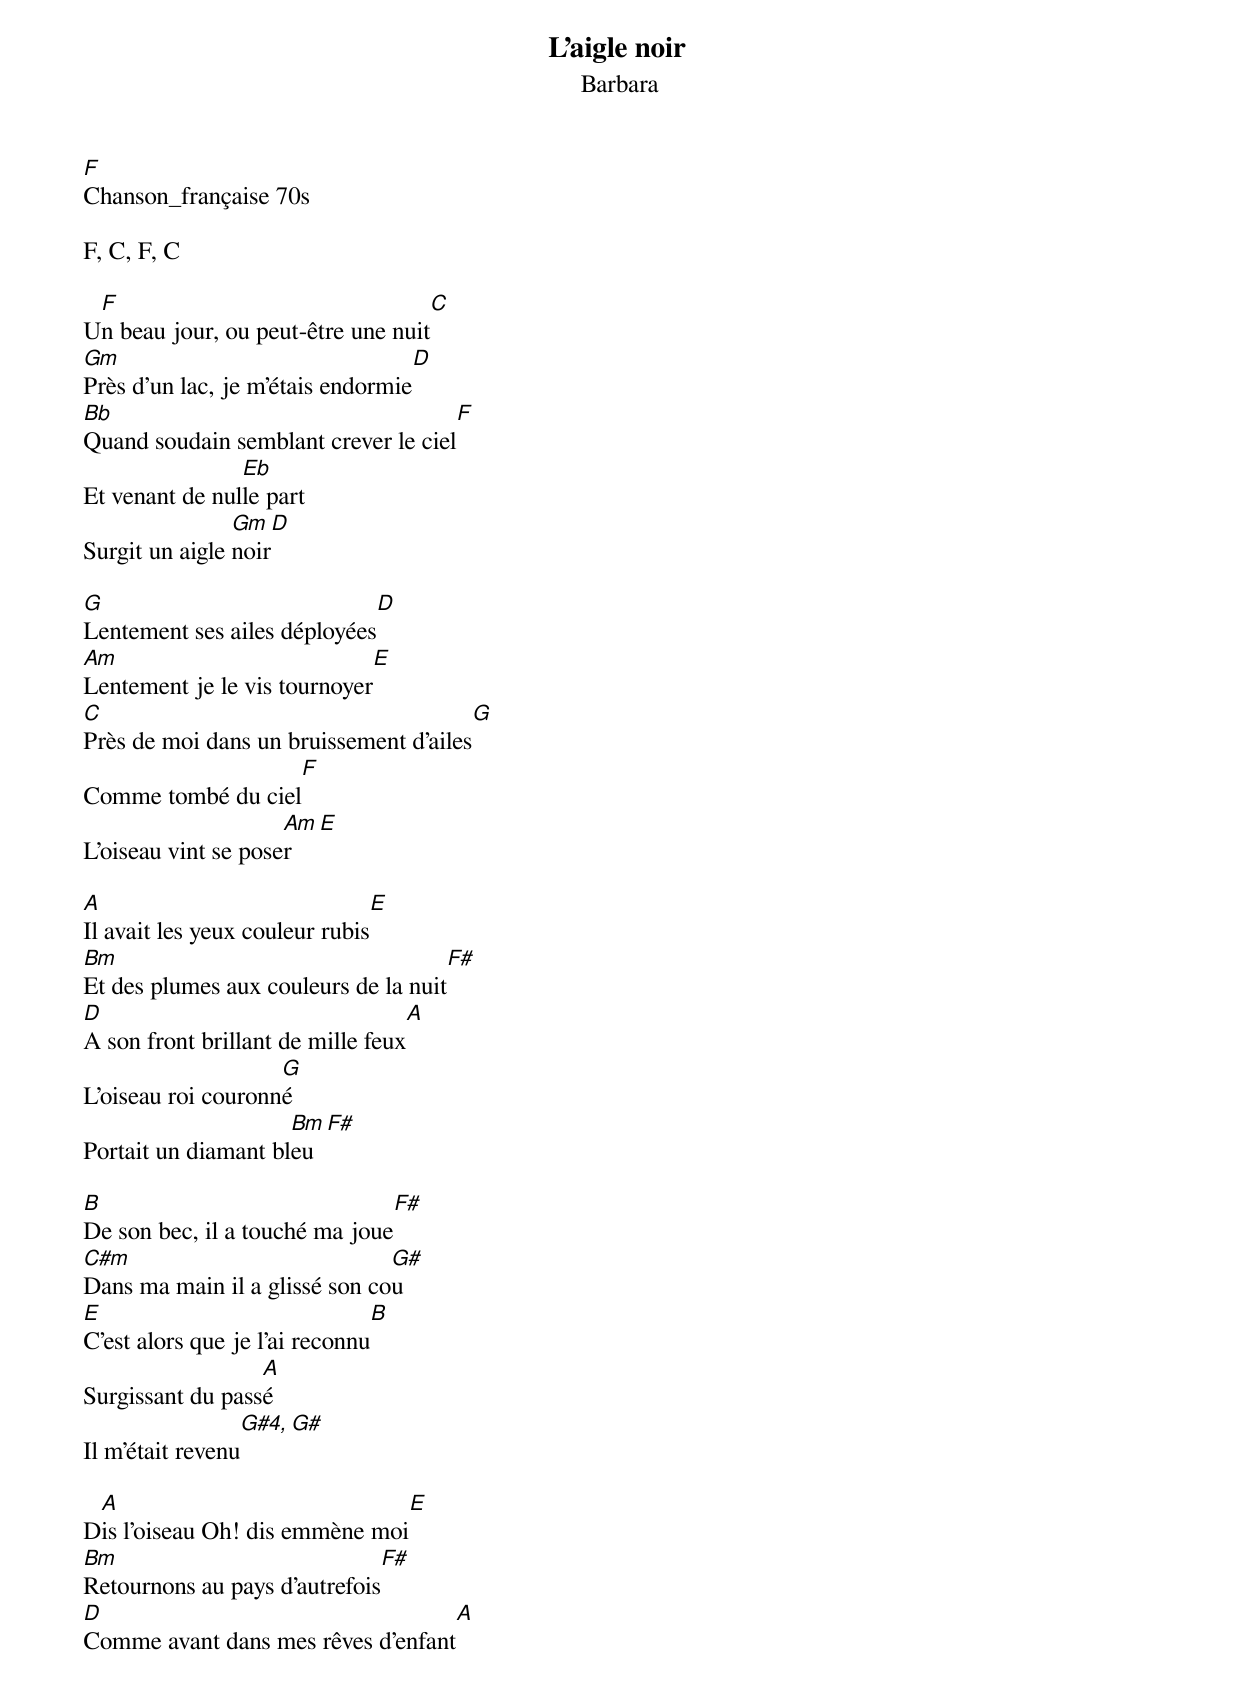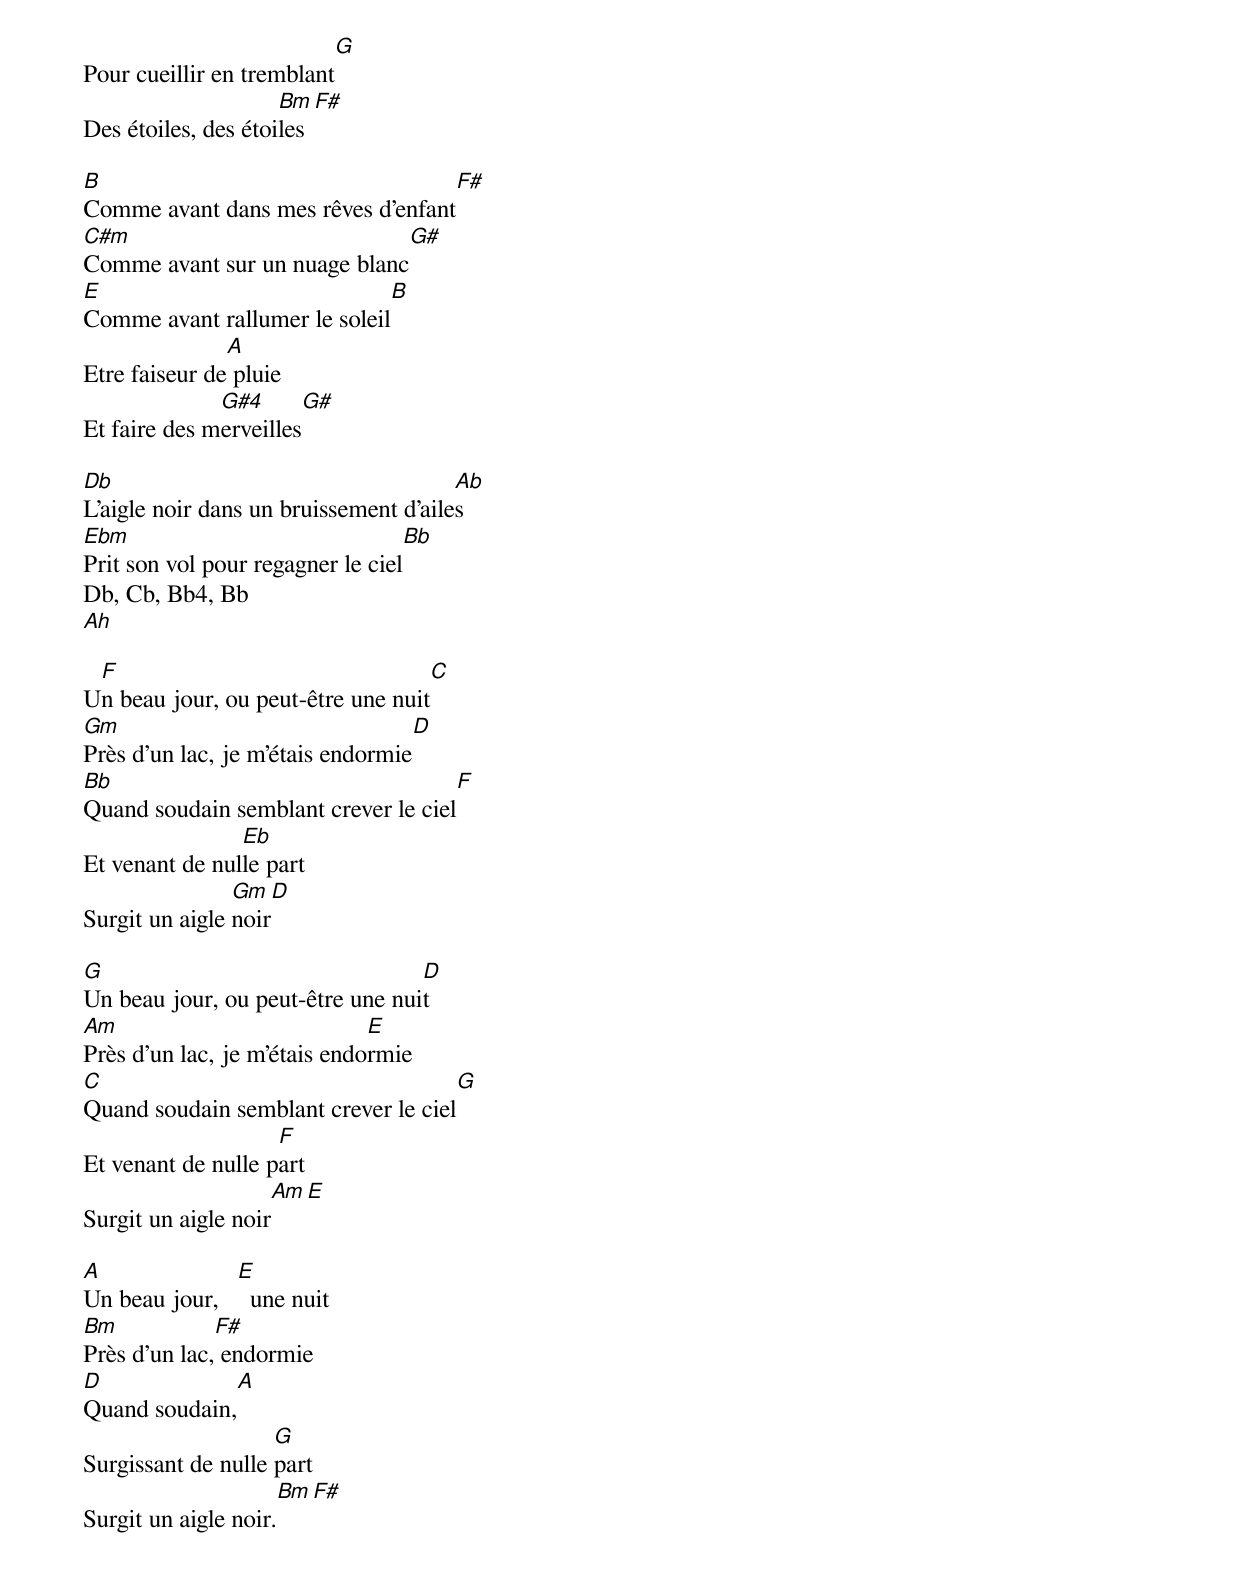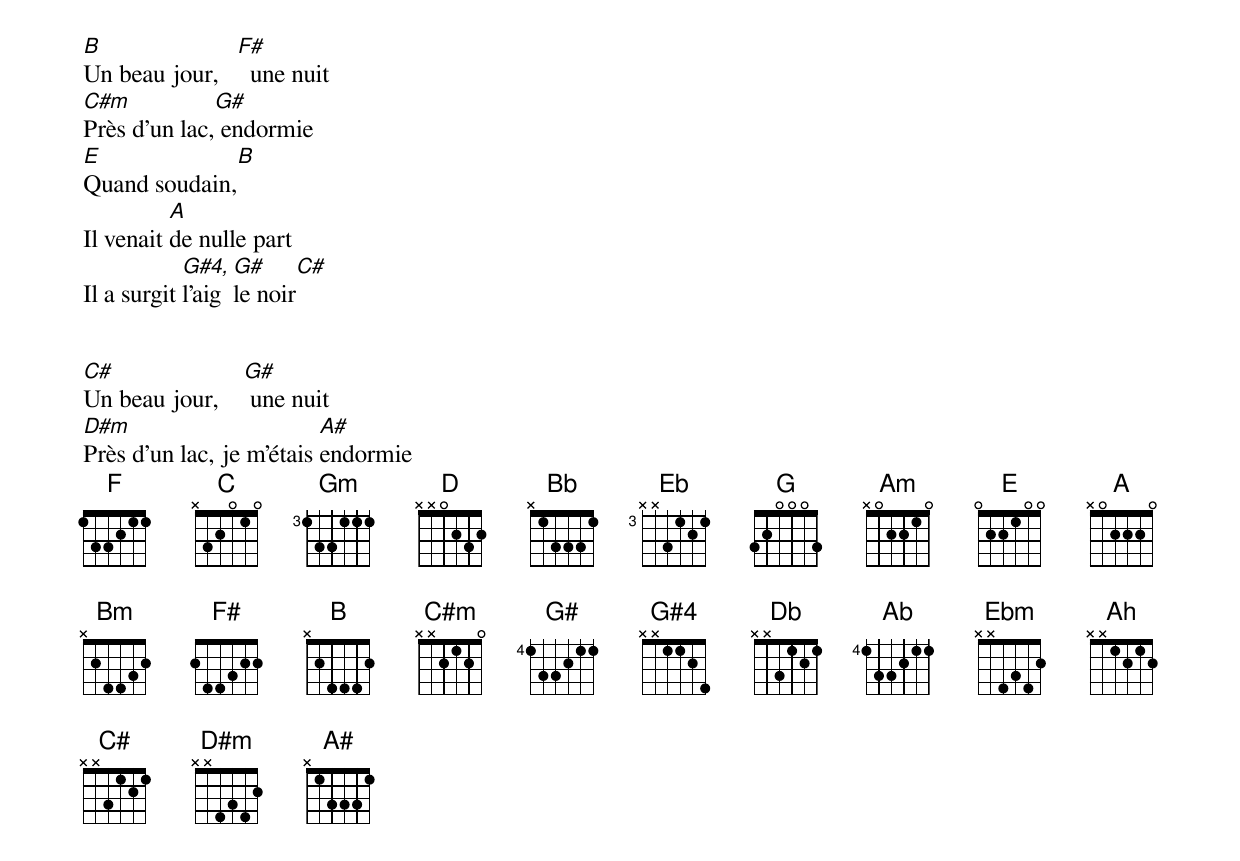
L'aigle noir
Barbara
F
Chanson_française 70s

F, C, F, C

 F                                         C
Un beau jour, ou peut-être une nuit
Gm                                    D
Près d'un lac, je m'étais endormie
Bb                                          F
Quand soudain semblant crever le ciel
                Eb
Et venant de nulle part
                Gm      D
Surgit un aigle noir

G                                 D
Lentement ses ailes déployées
Am                            E
Lentement je le vis tournoyer
C                                        G
Près de moi dans un bruissement d'ailes
                    F
Comme tombé du ciel
                     Am    E
L'oiseau vint se poser

A                               E
Il avait les yeux couleur rubis
Bm                                       F#
Et des plumes aux couleurs de la nuit
D                                    A
A son front brillant de mille feux
                    G
L'oiseau roi couronné
                     Bm      F#
Portait un diamant bleu

B                              F#
De son bec, il a touché ma joue
C#m                            G#
Dans ma main il a glissé son cou
E                                  B
C'est alors que je l'ai reconnu
                  A
Surgissant du passé
                  G#4, G#
Il m'était revenu

 A                                    E
Dis l'oiseau Oh! dis emmène moi
Bm                              F#
Retournons au pays d'autrefois
D                                    A
Comme avant dans mes rêves d'enfant
                          G
Pour cueillir en tremblant
                     Bm       F#
Des étoiles, des étoiles

B                                        F#
Comme avant dans mes rêves d'enfant
C#m                             G#
Comme avant sur un nuage blanc
E                                   B
Comme avant rallumer le soleil
               A
Etre faiseur de pluie
              G#4            G#
Et faire des merveilles

Db                                     Ab
L'aigle noir dans un bruissement d'ailes
Ebm                               Bb
Prit son vol pour regagner le ciel
Db, Cb, Bb4, Bb
Ah

 F                                         C
Un beau jour, ou peut-être une nuit
Gm                                    D
Près d'un lac, je m'étais endormie
Bb                                          F
Quand soudain semblant crever le ciel
                Eb
Et venant de nulle part
                Gm      D
Surgit un aigle noir

G                                 D
Un beau jour, ou peut-être une nuit
Am                            E
Près d'un lac, je m'étais endormie
C                                        G
Quand soudain semblant crever le ciel
                    F
Et venant de nulle part
                     Am    E
Surgit un aigle noir

A               E
Un beau jour,     une nuit
Bm            F#
Près d'un lac, endormie
D                  A
Quand soudain,
                    G
Surgissant de nulle part
                     Bm      F#
Surgit un aigle noir.

B               F#
Un beau jour,     une nuit
C#m           G#
Près d'un lac, endormie
E               B
Quand soudain,
          A
Il venait de nulle part
            G#4, G#      C#
Il a surgit l'aigle noir


C#               G#
Un beau jour,     une nuit
D#m                       A#
Près d'un lac, je m'étais endormie
